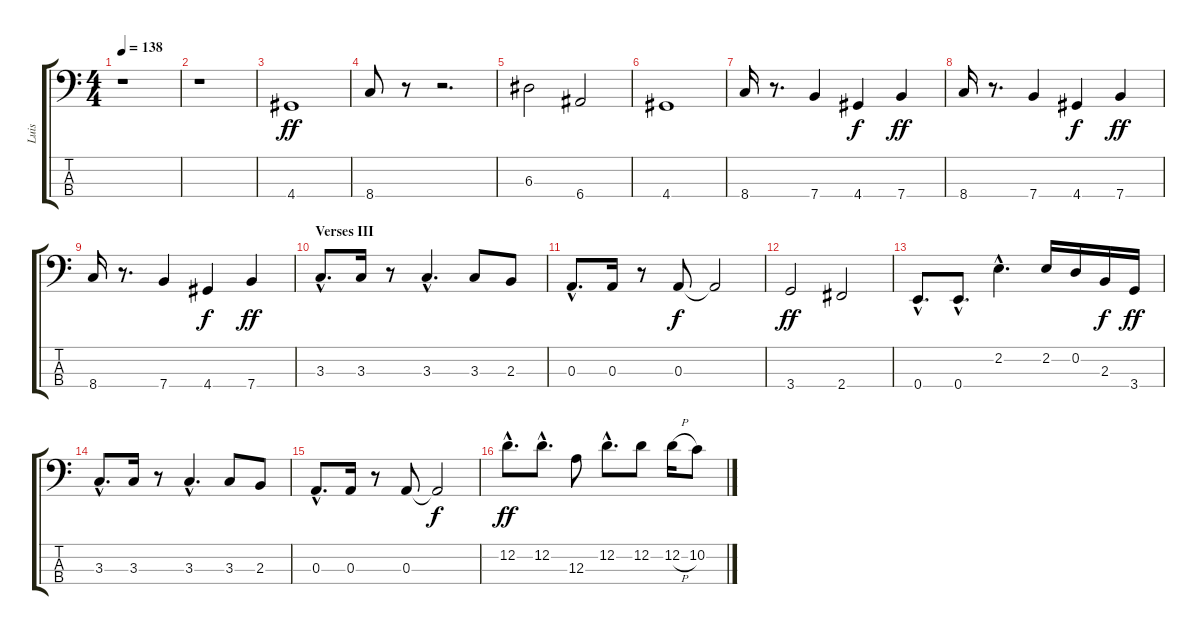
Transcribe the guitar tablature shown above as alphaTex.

\track ("Luis" "Luis") {instrument electricbassfinger}
\staff {score tabs}
\tuning (G2 D2 A1 E1) {hide}
\ts (4 4)
\tempo 138
\clef f4
\ks c
r.1{dy ff} |
r.1 |
4.4.1 |
8.4.8 r.8 r.2{d} |
6.3.2 6.4.2 |
4.4.1 |
8.4.16 r.8{d} 7.4.4 4.4.4{dy f} 7.4.4{dy ff} |
8.4.16 r.8{d} 7.4.4 4.4.4{dy f} 7.4.4{dy ff} |
8.4.16 r.8{d} 7.4.4 4.4.4{dy f} 7.4.4{dy ff} |
\section ("" "Verses III")
3.3{hac}.8{d} 3.3.16 r.8 3.3{hac}.4{d} 3.3.8 2.3.8 |
0.3{hac}.8{d} 0.3.16 r.8 0.3.8{dy f} 0.3{t}.2 |
3.4.2{dy ff} 2.4.2 |
0.4{hac}.8{d} 0.4{hac}.8{d} 2.2{hac}.4{d} 2.2.16 0.2.16 2.3.16{dy f} 3.4.16{dy ff} |
3.3{hac}.8{d} 3.3.16 r.8 3.3{hac}.4{d} 3.3.8 2.3.8 |
0.3{hac}.8{d} 0.3.16 r.8 0.3.8 0.3{t}.2{dy f} |
12.2{hac}.8{d dy ff} 12.2{hac}.8{d} 12.3.8 12.2{hac}.8{d} 12.2.8 12.2{h}.16 10.2.8
